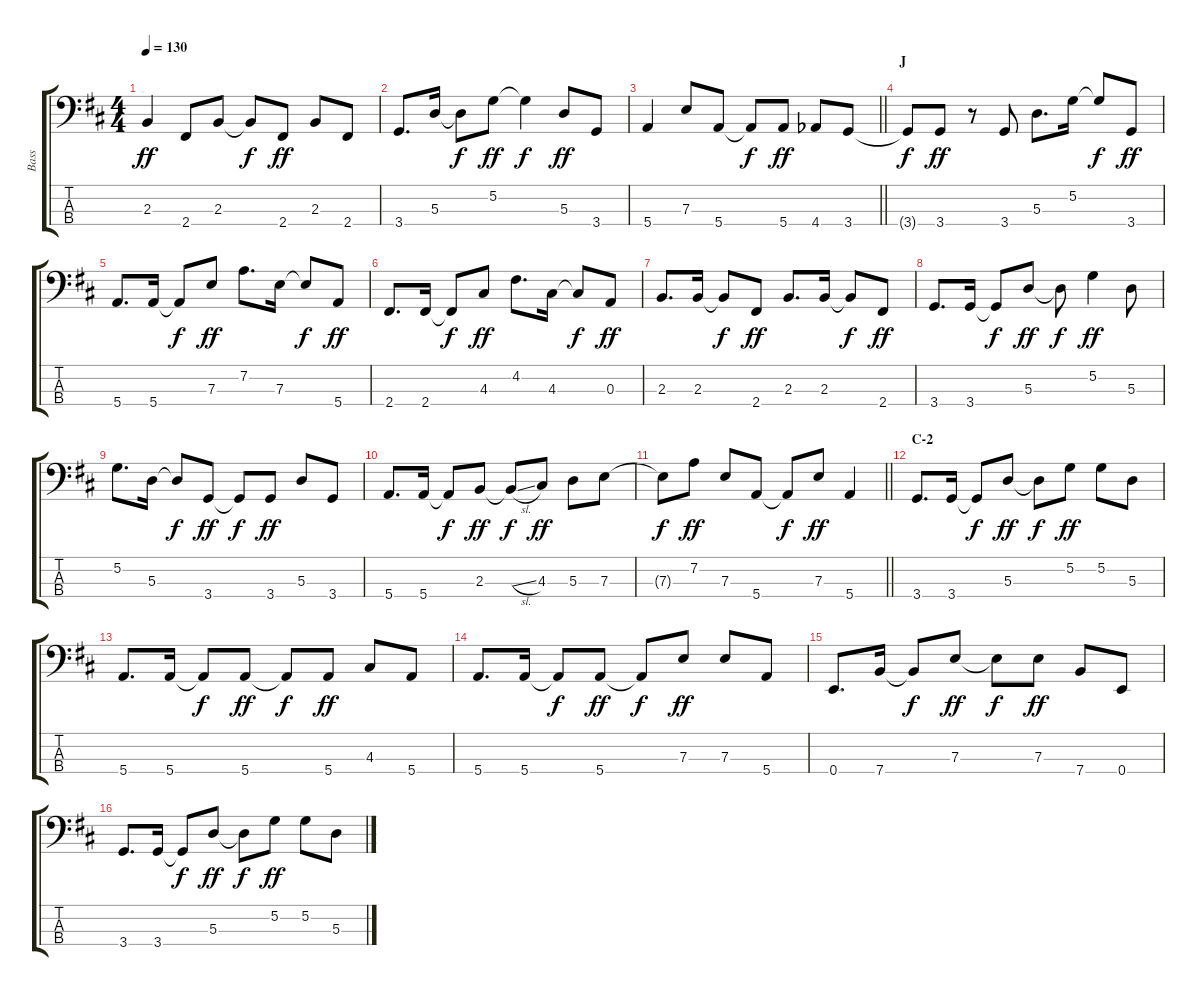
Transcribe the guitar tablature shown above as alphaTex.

\track ("Bass" "Bass") {instrument electricbasspick}
\staff {score tabs}
\tuning (G2 D2 A1 E1) {hide}
\ts (4 4)
\tempo 130
\clef f4
\ks d
2.3.4{dy ff} 2.4.8 2.3.8 2.3{t}.8{dy f} 2.4.8{dy ff} 2.3.8 2.4.8 |
3.4.8{d} 5.3.16 5.3{t}.8{dy f} 5.2.8{dy ff} 5.2{t}.4{dy f} 5.3.8{dy ff} 3.4.8 |
\barLineRight lightlight
5.4.4 7.3.8 5.4.8 5.4{t}.8{dy f} 5.4.8{dy ff} 4.4{acc b}.8 3.4.8 |
\section ("" "J")
3.4{t}.8{dy f} 3.4.8{dy ff} r.8 3.4.8 5.3.8{d} 5.2.16 5.2{t}.8{dy f} 3.4.8{dy ff} |
5.4.8{d} 5.4.16 5.4{t}.8{dy f} 7.3.8{dy ff} 7.2.8{d} 7.3.16 7.3{t}.8{dy f} 5.4.8{dy ff} |
2.4.8{d} 2.4.16 2.4{t}.8{dy f} 4.3.8{dy ff} 4.2.8{d} 4.3.16 4.3{t}.8{dy f} 0.3.8{dy ff} |
2.3.8{d} 2.3.16 2.3{t}.8{dy f} 2.4.8{dy ff} 2.3.8{d} 2.3.16 2.3{t}.8{dy f} 2.4.8{dy ff} |
3.4.8{d} 3.4.16 3.4{t}.8{dy f} 5.3.8{dy ff} 5.3{t}.8{dy f} 5.2.4{dy ff} 5.3.8 |
5.2.8{d} 5.3.16 5.3{t}.8{dy f} 3.4.8{dy ff} 3.4{t}.8{dy f} 3.4.8{dy ff} 5.3.8 3.4.8 |
5.4.8{d} 5.4.16 5.4{t}.8{dy f} 2.3.8{dy ff} 2.3{sl t}.8{dy f} 4.3.8{dy ff} 5.3.8 7.3.8 |
\barLineRight lightlight
7.3{t}.8{dy f} 7.2.8{dy ff} 7.3.8 5.4.8 5.4{t}.8{dy f} 7.3.8{dy ff} 5.4.4 |
\section ("" "C-2")
3.4.8{d} 3.4.16 3.4{t}.8{dy f} 5.3.8{dy ff} 5.3{t}.8{dy f} 5.2.8{dy ff} 5.2.8 5.3.8 |
5.4.8{d} 5.4.16 5.4{t}.8{dy f} 5.4.8{dy ff} 5.4{t}.8{dy f} 5.4.8{dy ff} 4.3.8 5.4.8 |
5.4.8{d} 5.4.16 5.4{t}.8{dy f} 5.4.8{dy ff} 5.4{t}.8{dy f} 7.3.8{dy ff} 7.3.8 5.4.8 |
0.4.8{d} 7.4.16 7.4{t}.8{dy f} 7.3.8{dy ff} 7.3{t}.8{dy f} 7.3.8{dy ff} 7.4.8 0.4.8 |
3.4.8{d} 3.4.16 3.4{t}.8{dy f} 5.3.8{dy ff} 5.3{t}.8{dy f} 5.2.8{dy ff} 5.2.8 5.3.8
